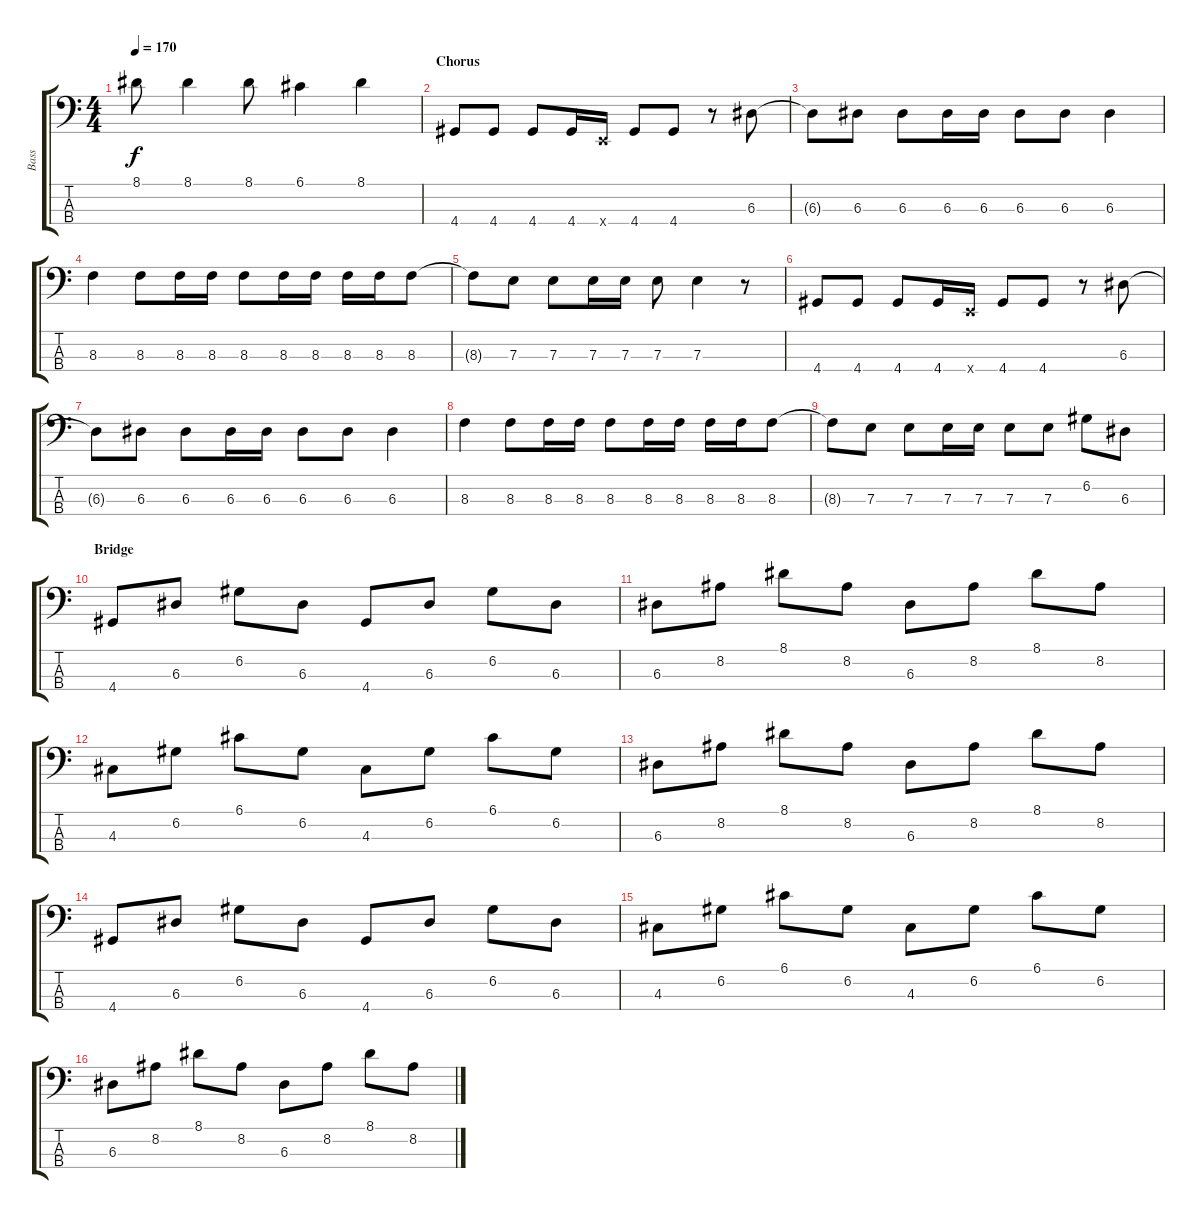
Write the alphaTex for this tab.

\track ("Bass" "Bass") {instrument electricbassfinger}
\staff {score tabs}
\tuning (G2 D2 A1 E1) {hide}
\ts (4 4)
\tempo 170
\clef f4
\ks c
8.1.8{dy f} 8.1.4 8.1.8 6.1.4 8.1.4 |
\section ("" "Chorus")
4.4.8 4.4.8 4.4.8 4.4.16 0.4{x}.16 4.4.8 4.4.8 r.8 6.3.8 |
6.3{t}.8 6.3.8 6.3.8 6.3.16 6.3.16 6.3.8 6.3.8 6.3.4 |
8.3.4 8.3.8 8.3.16 8.3.16 8.3.8 8.3.16 8.3.16 8.3.16 8.3.16 8.3.8 |
8.3{t}.8 7.3.8 7.3.8 7.3.16 7.3.16 7.3.8 7.3.4 r.8 |
4.4.8 4.4.8 4.4.8 4.4.16 0.4{x}.16 4.4.8 4.4.8 r.8 6.3.8 |
6.3{t}.8 6.3.8 6.3.8 6.3.16 6.3.16 6.3.8 6.3.8 6.3.4 |
8.3.4 8.3.8 8.3.16 8.3.16 8.3.8 8.3.16 8.3.16 8.3.16 8.3.16 8.3.8 |
8.3{t}.8 7.3.8 7.3.8 7.3.16 7.3.16 7.3.8 7.3.8 6.2.8 6.3.8 |
\section ("" "Bridge")
4.4.8 6.3.8 6.2.8 6.3.8 4.4.8 6.3.8 6.2.8 6.3.8 |
6.3.8 8.2.8 8.1.8 8.2.8 6.3.8 8.2.8 8.1.8 8.2.8 |
4.3.8 6.2.8 6.1.8 6.2.8 4.3.8 6.2.8 6.1.8 6.2.8 |
6.3.8 8.2.8 8.1.8 8.2.8 6.3.8 8.2.8 8.1.8 8.2.8 |
4.4.8 6.3.8 6.2.8 6.3.8 4.4.8 6.3.8 6.2.8 6.3.8 |
4.3.8 6.2.8 6.1.8 6.2.8 4.3.8 6.2.8 6.1.8 6.2.8 |
6.3.8 8.2.8 8.1.8 8.2.8 6.3.8 8.2.8 8.1.8 8.2.8
